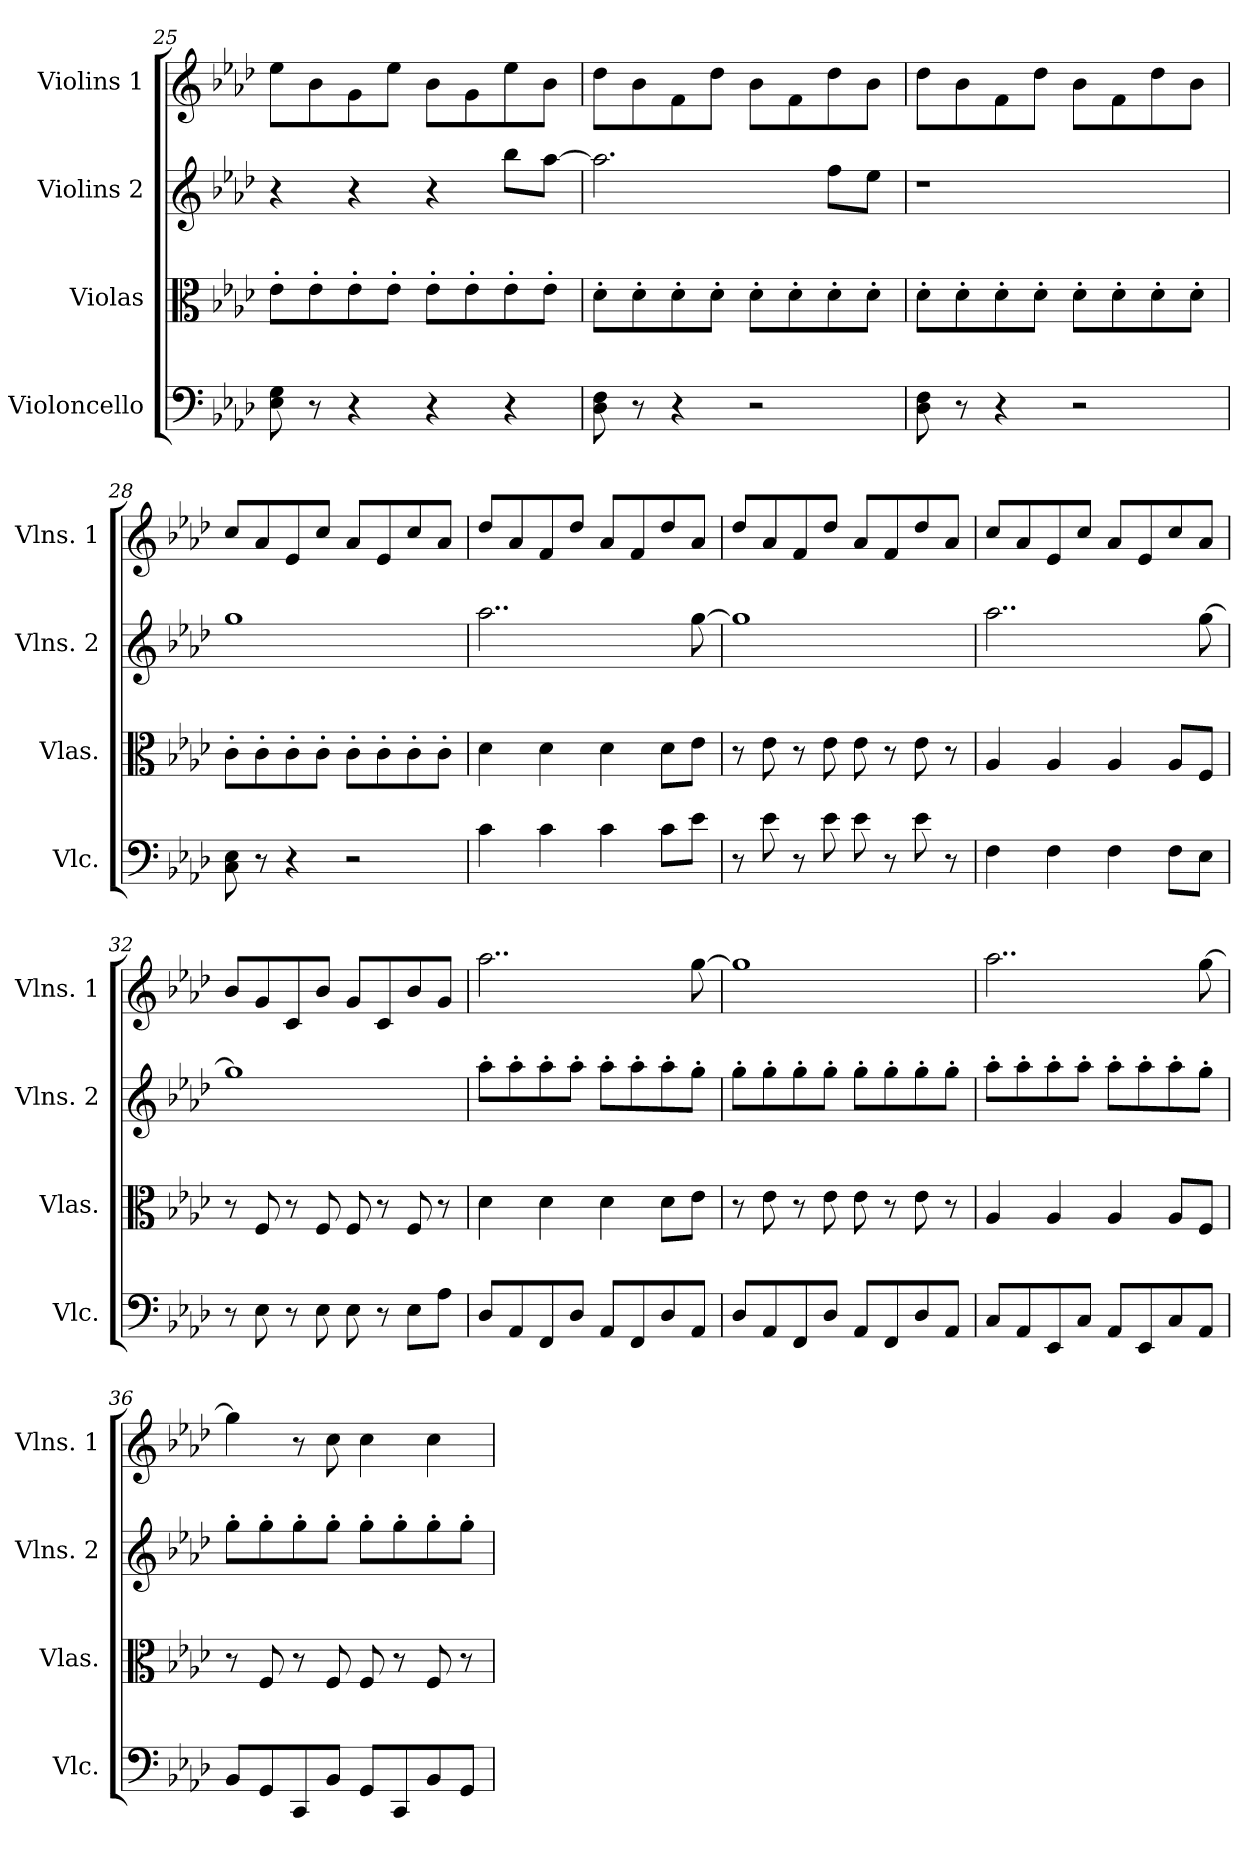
**kern	**kern	**kern	**kern
*part4	*part3	*part2	*part1
*staff4	*staff3	*staff2	*staff1
*I"Violoncello	*I"Violas	*I"Violins 2	*I"Violins 1
*I'Vlc.	*I'Vlas.	*I'Vlns. 2	*I'Vlns. 1
!!LO:LB:g=z
*clefF4	*clefC3	*clefG2	*clefG2
*k[b-e-a-d-]	*k[b-e-a-d-]	*k[b-e-a-d-]	*k[b-e-a-d-]
*A-:	*A-:	*A-:	*A-:
=25	=25	=25	=25
8E-\ 8G\	8e-'\L	4r	8ee-\L
8r	8e-'\	.	8b-\
4r	8e-'\	4r	8g\
.	8e-'\J	.	8ee-\J
4r	8e-'\L	4r	8b-\L
.	8e-'\	.	8g\
4r	8e-'\	8bb-\L	8ee-\
.	8e-'\J	[8aa-\J	8b-\J
=26	=26	=26	=26
8D-\ 8F\	8d-'\L	2.aa-\]	8dd-\L
8r	8d-'\	.	8b-\
4r	8d-'\	.	8f\
.	8d-'\J	.	8dd-\J
2r	8d-'\L	.	8b-\L
.	8d-'\	.	8f\
.	8d-'\	8ff\L	8dd-\
.	8d-'\J	8ee-\J	8b-\J
=27	=27	=27	=27
8D-\ 8F\	8d-'\L	1r	8dd-\L
8r	8d-'\	.	8b-\
4r	8d-'\	.	8f\
.	8d-'\J	.	8dd-\J
2r	8d-'\L	.	8b-\L
.	8d-'\	.	8f\
.	8d-'\	.	8dd-\
.	8d-'\J	.	8b-\J
=28	=28	=28	=28
8C\ 8E-\	8c'\L	1gg	8cc/L
8r	8c'\	.	8a-/
4r	8c'\	.	8e-/
.	8c'\J	.	8cc/J
2r	8c'\L	.	8a-/L
.	8c'\	.	8e-/
.	8c'\	.	8cc/
.	8c'\J	.	8a-/J
!!LO:LB:g=z
=29	=29	=29	=29
4c\	4d-\	2..aa-\	8dd-/L
.	.	.	8a-/
4c\	4d-\	.	8f/
.	.	.	8dd-/J
4c\	4d-\	.	8a-/L
.	.	.	8f/
8c\L	8d-\L	.	8dd-/
8e-\J	8e-\J	[8gg\	8a-/J
=30	=30	=30	=30
8r	8r	1gg]	8dd-/L
8e-\	8e-\	.	8a-/
8r	8r	.	8f/
8e-\	8e-\	.	8dd-/J
8e-\	8e-\	.	8a-/L
8r	8r	.	8f/
8e-\	8e-\	.	8dd-/
8r	8r	.	8a-/J
=31	=31	=31	=31
4F\	4A-/	2..aa-\	8cc/L
.	.	.	8a-/
4F\	4A-/	.	8e-/
.	.	.	8cc/J
4F\	4A-/	.	8a-/L
.	.	.	8e-/
8F\L	8A-/L	.	8cc/
8E-\J	8F/J	[8gg\	8a-/J
=32	=32	=32	=32
8r	8r	1gg]	8b-/L
8E-\	8F/	.	8g/
8r	8r	.	8c/
8E-\	8F/	.	8b-/J
8E-\	8F/	.	8g/L
8r	8r	.	8c/
8E-\L	8F/	.	8b-/
8A-\J	8r	.	8g/J
!!LO:PB:g=z
=33	=33	=33	=33
8D-/L	4d-\	8aa-'\L	2..aa-\
8AA-/	.	8aa-'\	.
8FF/	4d-\	8aa-'\	.
8D-/J	.	8aa-'\J	.
8AA-/L	4d-\	8aa-'\L	.
8FF/	.	8aa-'\	.
8D-/	8d-\L	8aa-'\	.
8AA-/J	8e-\J	8gg'\J	[8gg\
=34	=34	=34	=34
8D-/L	8r	8gg'\L	1gg]
8AA-/	8e-\	8gg'\	.
8FF/	8r	8gg'\	.
8D-/J	8e-\	8gg'\J	.
8AA-/L	8e-\	8gg'\L	.
8FF/	8r	8gg'\	.
8D-/	8e-\	8gg'\	.
8AA-/J	8r	8gg'\J	.
=35	=35	=35	=35
8C/L	4A-/	8aa-'\L	2..aa-\
8AA-/	.	8aa-'\	.
8EE-/	4A-/	8aa-'\	.
8C/J	.	8aa-'\J	.
8AA-/L	4A-/	8aa-'\L	.
8EE-/	.	8aa-'\	.
8C/	8A-/L	8aa-'\	.
8AA-/J	8F/J	8gg'\J	[8gg\
=36	=36	=36	=36
8BB-/L	8r	8gg'\L	4gg\]
8GG/	8F/	8gg'\	.
8CC/	8r	8gg'\	8r
8BB-/J	8F/	8gg'\J	8cc\
8GG/L	8F/	8gg'\L	4cc\
8CC/	8r	8gg'\	.
8BB-/	8F/	8gg'\	4cc\
8GG/J	8r	8gg'\J	.
=	=	=	=
*-	*-	*-	*-
